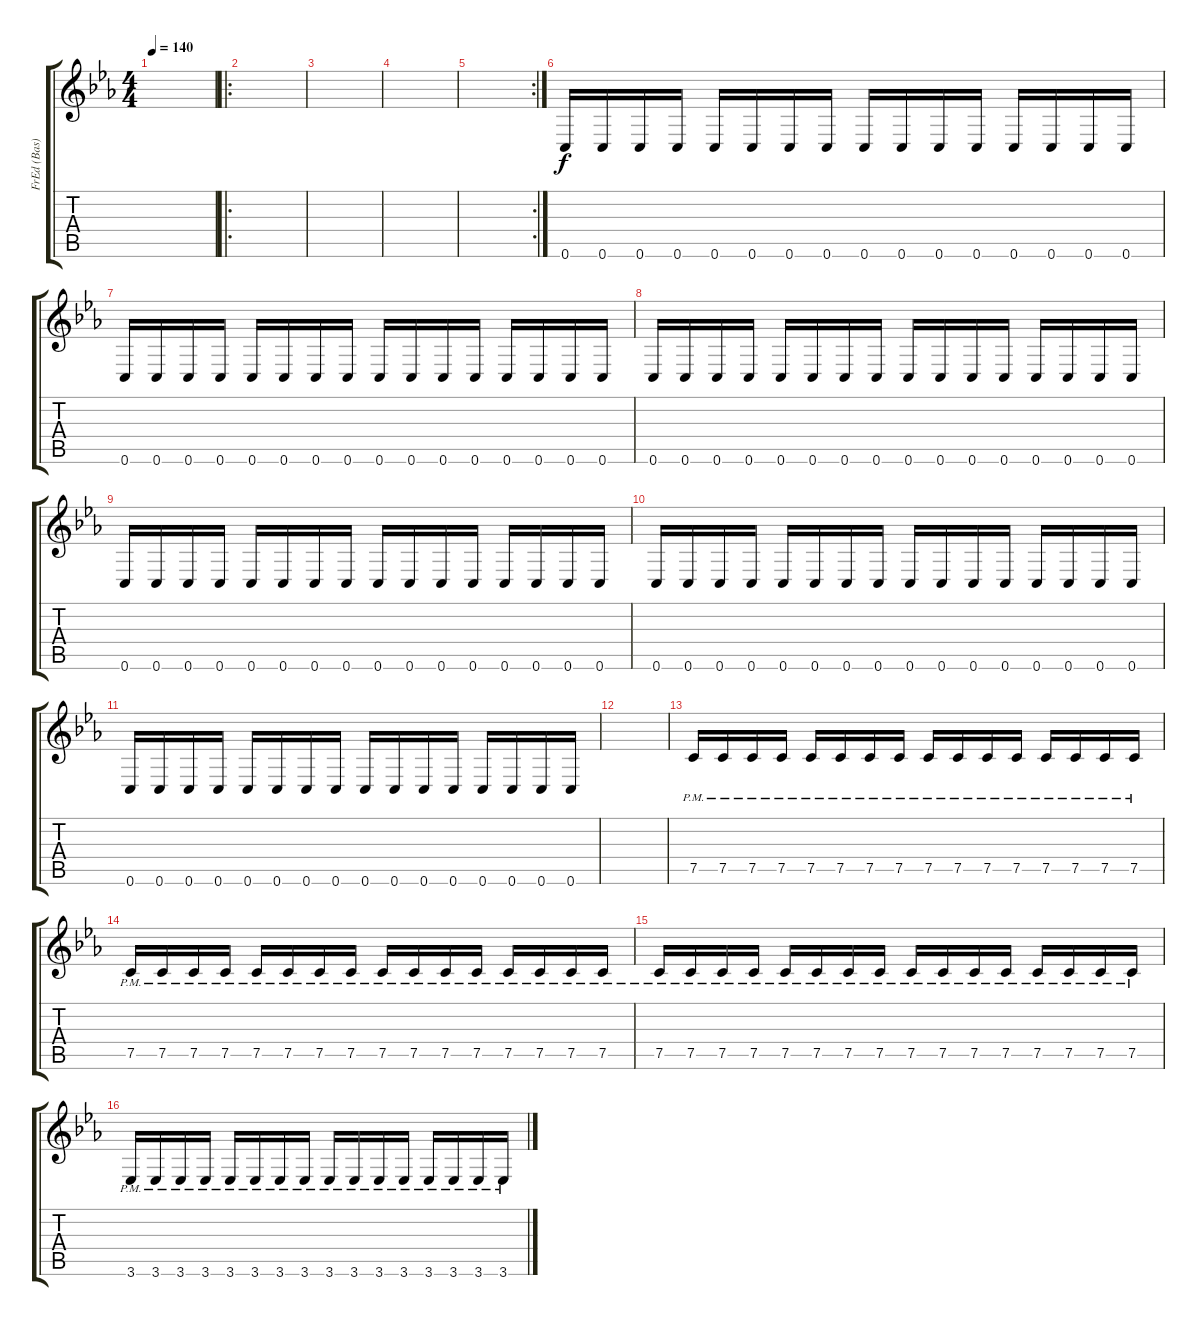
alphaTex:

\track ("FrEd (Bas)" "FrEd (Bas)") {instrument electricbasspick}
\staff {score tabs}
\tuning (C4 G3 Eb3 Bb2 F2 C2) {hide}
\ts (4 4)
\tempo 140
\clef g2
\ks eb
|
\ro
|
|
|
\rc 2
|
0.6.16 0.6.16 0.6.16 0.6.16 0.6.16 0.6.16 0.6.16 0.6.16 0.6.16 0.6.16 0.6.16 0.6.16 0.6.16 0.6.16 0.6.16 0.6.16 |
0.6.16 0.6.16 0.6.16 0.6.16 0.6.16 0.6.16 0.6.16 0.6.16 0.6.16 0.6.16 0.6.16 0.6.16 0.6.16 0.6.16 0.6.16 0.6.16 |
0.6.16 0.6.16 0.6.16 0.6.16 0.6.16 0.6.16 0.6.16 0.6.16 0.6.16 0.6.16 0.6.16 0.6.16 0.6.16 0.6.16 0.6.16 0.6.16 |
0.6.16 0.6.16 0.6.16 0.6.16 0.6.16 0.6.16 0.6.16 0.6.16 0.6.16 0.6.16 0.6.16 0.6.16 0.6.16 0.6.16 0.6.16 0.6.16 |
0.6.16 0.6.16 0.6.16 0.6.16 0.6.16 0.6.16 0.6.16 0.6.16 0.6.16 0.6.16 0.6.16 0.6.16 0.6.16 0.6.16 0.6.16 0.6.16 |
0.6.16 0.6.16 0.6.16 0.6.16 0.6.16 0.6.16 0.6.16 0.6.16 0.6.16 0.6.16 0.6.16 0.6.16 0.6.16 0.6.16 0.6.16 0.6.16 |
|
7.5{pm}.16 7.5{pm}.16 7.5{pm}.16 7.5{pm}.16 7.5{pm}.16 7.5{pm}.16 7.5{pm}.16 7.5{pm}.16 7.5{pm}.16 7.5{pm}.16 7.5{pm}.16 7.5{pm}.16 7.5{pm}.16 7.5{pm}.16 7.5{pm}.16 7.5{pm}.16 |
7.5{pm}.16 7.5{pm}.16 7.5{pm}.16 7.5{pm}.16 7.5{pm}.16 7.5{pm}.16 7.5{pm}.16 7.5{pm}.16 7.5{pm}.16 7.5{pm}.16 7.5{pm}.16 7.5{pm}.16 7.5{pm}.16 7.5{pm}.16 7.5{pm}.16 7.5{pm}.16 |
7.5{pm}.16 7.5{pm}.16 7.5{pm}.16 7.5{pm}.16 7.5{pm}.16 7.5{pm}.16 7.5{pm}.16 7.5{pm}.16 7.5{pm}.16 7.5{pm}.16 7.5{pm}.16 7.5{pm}.16 7.5{pm}.16 7.5{pm}.16 7.5{pm}.16 7.5{pm}.16 |
3.6{pm}.16 3.6{pm}.16 3.6{pm}.16 3.6{pm}.16 3.6{pm}.16 3.6{pm}.16 3.6{pm}.16 3.6{pm}.16 3.6{pm}.16 3.6{pm}.16 3.6{pm}.16 3.6{pm}.16 3.6{pm}.16 3.6{pm}.16 3.6{pm}.16 3.6{pm}.16
